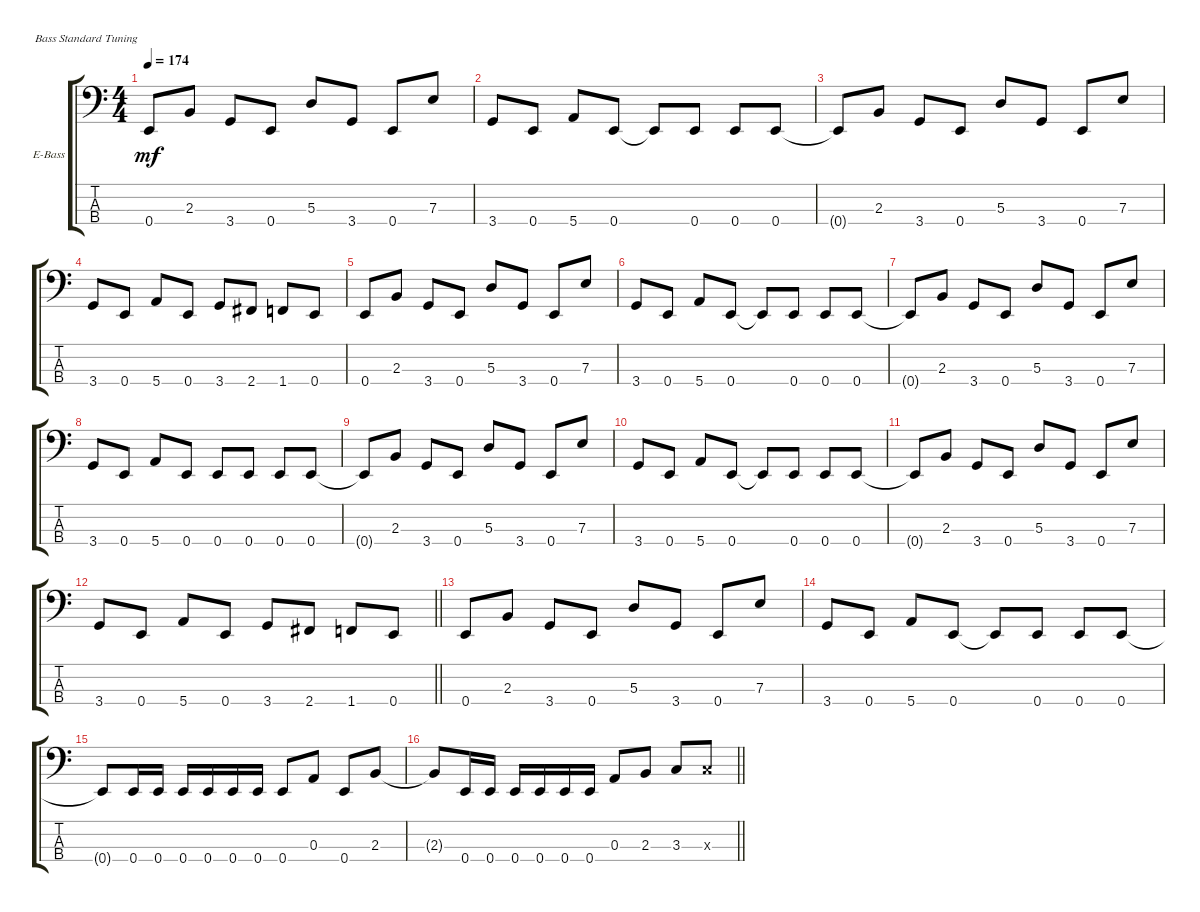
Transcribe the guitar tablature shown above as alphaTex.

\bracketExtendMode groupsimilarinstruments
\firstSystemTrackNameOrientation horizontal
\otherSystemsTrackNameOrientation horizontal
\track ("Electric Bass" "E-Bass") {instrument electricbassfinger}
\staff {score tabs}
\tuning (G2 D2 A1 E1)
\ts (4 4)
\tempo 174
\clef f4
\scale
0.333333
\ks c
0.4{t}.8{dy mf} 2.3.8 3.4.8 0.4.8 5.3.8 3.4.8 0.4.8 7.3.8 |
\scale
0.333333 3.4.8 0.4.8 5.4.8 0.4.8 0.4{t}.8 0.4.8 0.4.8 0.4.8 |
\scale
0.333333 0.4{t}.8 2.3.8 3.4.8 0.4.8 5.3.8 3.4.8 0.4.8 7.3.8 |
\scale
0.333333 3.4.8 0.4.8 5.4.8 0.4.8 3.4.8 2.4.8 1.4.8 0.4.8 |
\scale
0.333333 0.4.8 2.3.8 3.4.8 0.4.8 5.3.8 3.4.8 0.4.8 7.3.8 |
\scale
0.333333 3.4.8 0.4.8 5.4.8 0.4.8 0.4{t}.8 0.4.8 0.4.8 0.4.8 |
\scale
0.333333 0.4{t}.8 2.3.8 3.4.8 0.4.8 5.3.8 3.4.8 0.4.8 7.3.8 |
\scale
0.333333 3.4.8 0.4.8 5.4.8 0.4.8 0.4.8 0.4.8 0.4.8 0.4.8 |
\scale
0.333333 0.4{t}.8 2.3.8 3.4.8 0.4.8 5.3.8 3.4.8 0.4.8 7.3.8 |
\scale
0.333333 3.4.8 0.4.8 5.4.8 0.4.8 0.4{t}.8 0.4.8 0.4.8 0.4.8 |
\scale
0.333333 0.4{t}.8 2.3.8 3.4.8 0.4.8 5.3.8 3.4.8 0.4.8 7.3.8 |
\scale
0.333333
\barLineRight lightlight
3.4.8 0.4.8 5.4.8 0.4.8 3.4.8 2.4.8 1.4.8 0.4.8 |
\scale
0.333333 0.4.8 2.3.8 3.4.8 0.4.8 5.3.8 3.4.8 0.4.8 7.3.8 |
\scale
0.333333 3.4.8 0.4.8 5.4.8 0.4.8 0.4{t}.8 0.4.8 0.4.8 0.4.8 |
\scale
0.333333 0.4{t}.8 0.4.16 0.4.16 0.4.16 0.4.16 0.4.16 0.4.16 0.4.8 0.3.8 0.4.8 2.3.8 |
\scale
0.333333
\barLineRight lightlight
2.3{t}.8 0.4.16 0.4.16 0.4.16 0.4.16 0.4.16 0.4.16 0.3.8 2.3.8 3.3.8 3.3{x}.8
